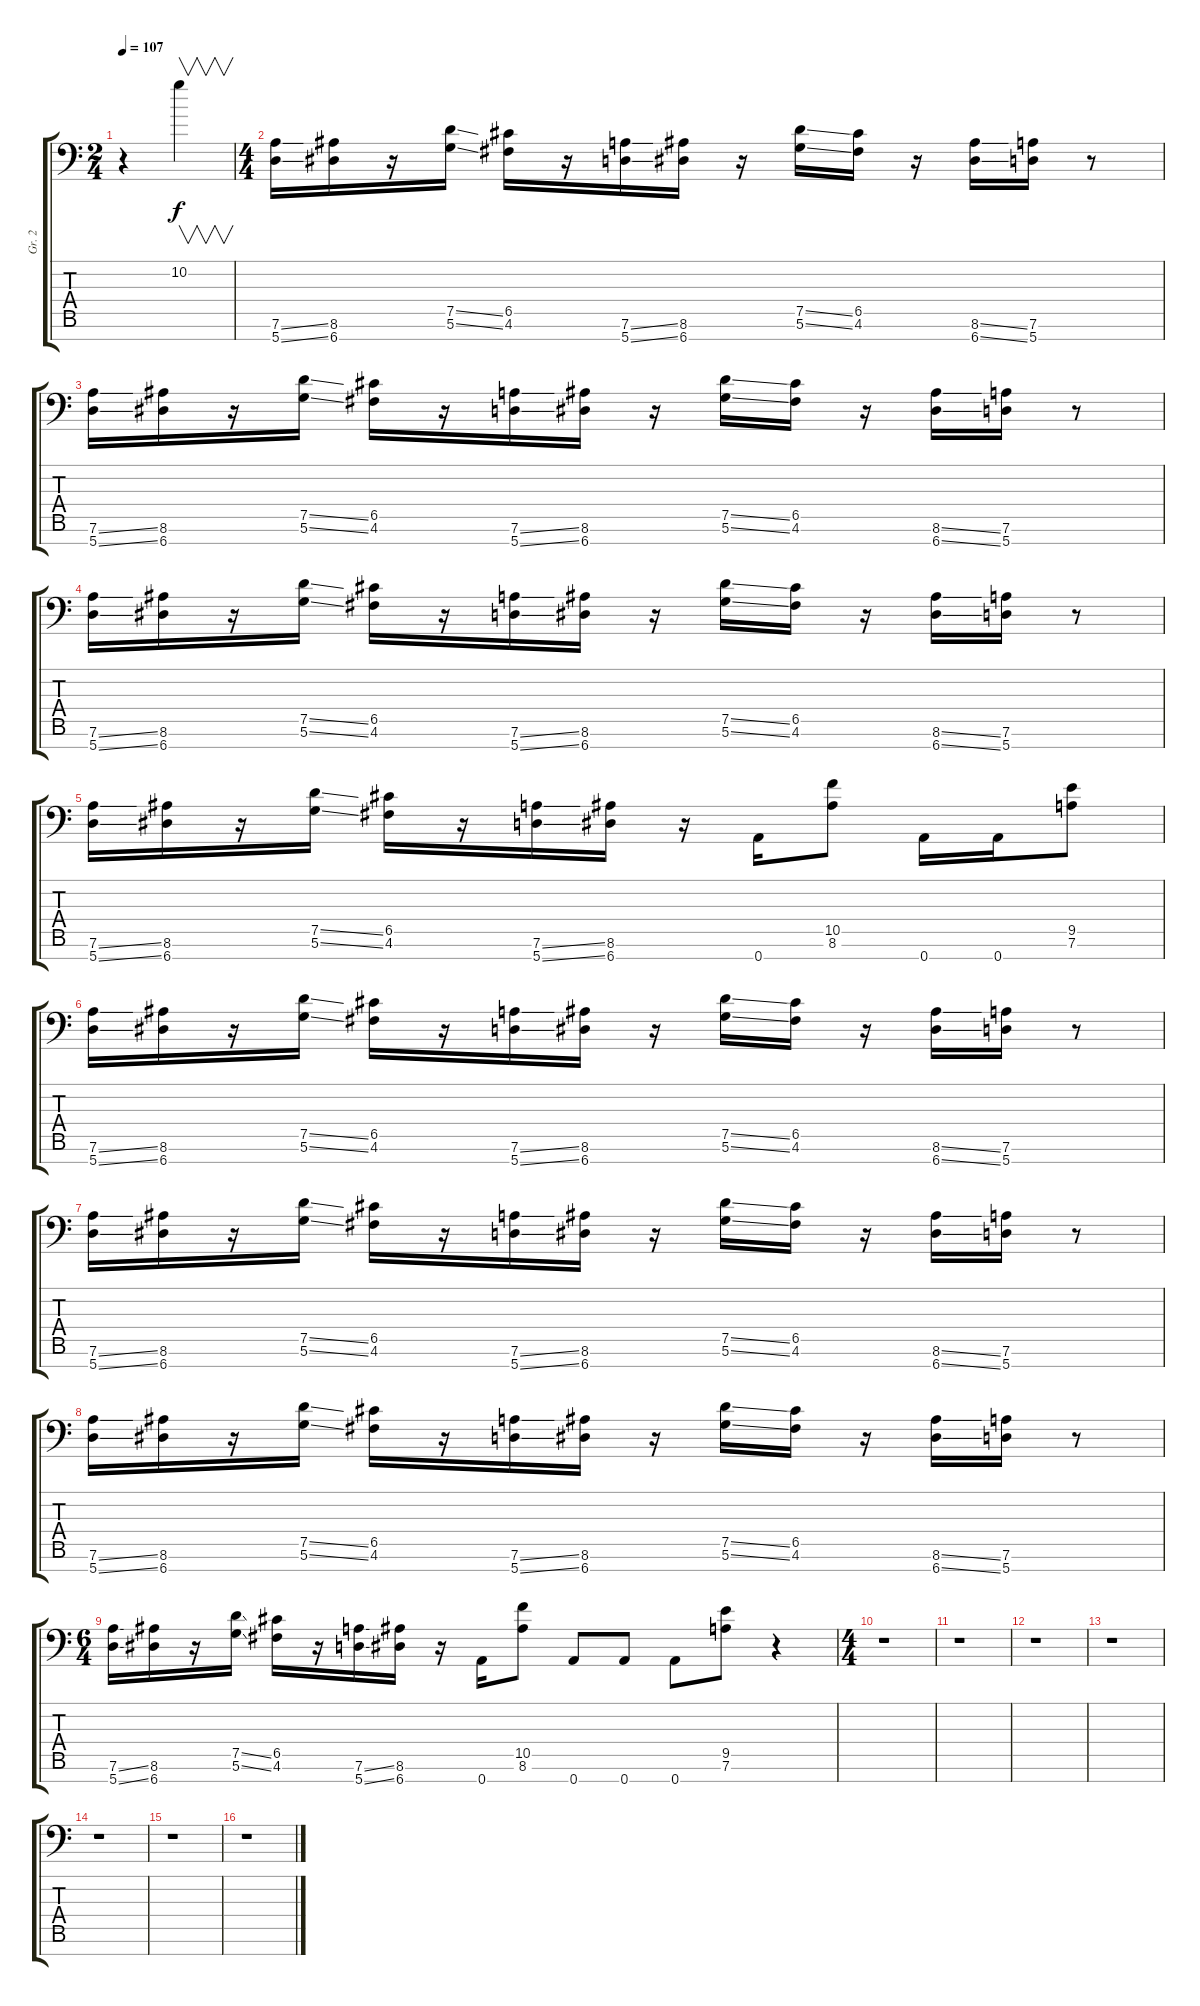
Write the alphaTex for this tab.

\track ("Gr. 2" "Gr. 2") {instrument overdrivenguitar}
\staff {score tabs}
\tuning (D4 A3 F3 C3 G2 D2 A1) {hide}
\ts (2 4)
\tempo 107
\clef f4
\ks c
r.4{dy f} 10.2.4{v} |
\ts (4 4)
(7.6{ss} 5.7{ss}).16 (8.6 6.7).16 r.16 (7.5{ss} 5.6{ss}).16 (6.5 4.6).16 r.16 (7.6{ss} 5.7{ss}).16 (8.6 6.7).16 r.16 (7.5{ss} 5.6{ss}).16 (6.5 4.6).16 r.16 (8.6{ss} 6.7{ss}).16 (7.6 5.7).16 r.8 |
(7.6{ss} 5.7{ss}).16 (8.6 6.7).16 r.16 (7.5{ss} 5.6{ss}).16 (6.5 4.6).16 r.16 (7.6{ss} 5.7{ss}).16 (8.6 6.7).16 r.16 (7.5{ss} 5.6{ss}).16 (6.5 4.6).16 r.16 (8.6{ss} 6.7{ss}).16 (7.6 5.7).16 r.8 |
(7.6{ss} 5.7{ss}).16 (8.6 6.7).16 r.16 (7.5{ss} 5.6{ss}).16 (6.5 4.6).16 r.16 (7.6{ss} 5.7{ss}).16 (8.6 6.7).16 r.16 (7.5{ss} 5.6{ss}).16 (6.5 4.6).16 r.16 (8.6{ss} 6.7{ss}).16 (7.6 5.7).16 r.8 |
(7.6{ss} 5.7{ss}).16 (8.6 6.7).16 r.16 (7.5{ss} 5.6{ss}).16 (6.5 4.6).16 r.16 (7.6{ss} 5.7{ss}).16 (8.6 6.7).16 r.16 0.7.16 (10.5 8.6).8 0.7.16 0.7.16 (9.5 7.6).8 |
(7.6{ss} 5.7{ss}).16 (8.6 6.7).16 r.16 (7.5{ss} 5.6{ss}).16 (6.5 4.6).16 r.16 (7.6{ss} 5.7{ss}).16 (8.6 6.7).16 r.16 (7.5{ss} 5.6{ss}).16 (6.5 4.6).16 r.16 (8.6{ss} 6.7{ss}).16 (7.6 5.7).16 r.8 |
(7.6{ss} 5.7{ss}).16 (8.6 6.7).16 r.16 (7.5{ss} 5.6{ss}).16 (6.5 4.6).16 r.16 (7.6{ss} 5.7{ss}).16 (8.6 6.7).16 r.16 (7.5{ss} 5.6{ss}).16 (6.5 4.6).16 r.16 (8.6{ss} 6.7{ss}).16 (7.6 5.7).16 r.8 |
(7.6{ss} 5.7{ss}).16 (8.6 6.7).16 r.16 (7.5{ss} 5.6{ss}).16 (6.5 4.6).16 r.16 (7.6{ss} 5.7{ss}).16 (8.6 6.7).16 r.16 (7.5{ss} 5.6{ss}).16 (6.5 4.6).16 r.16 (8.6{ss} 6.7{ss}).16 (7.6 5.7).16 r.8 |
\ts (6 4)
(7.6{ss} 5.7{ss}).16 (8.6 6.7).16 r.16 (7.5{ss} 5.6{ss}).16 (6.5 4.6).16 r.16 (7.6{ss} 5.7{ss}).16 (8.6 6.7).16 r.16 0.7.16 (10.5 8.6).8 0.7.8 0.7.8 0.7.8 (9.5 7.6).8 r.4 |
\ts (4 4)
r.1 |
r.1 |
r.1 |
r.1 |
r.1 |
r.1 |
r.1
